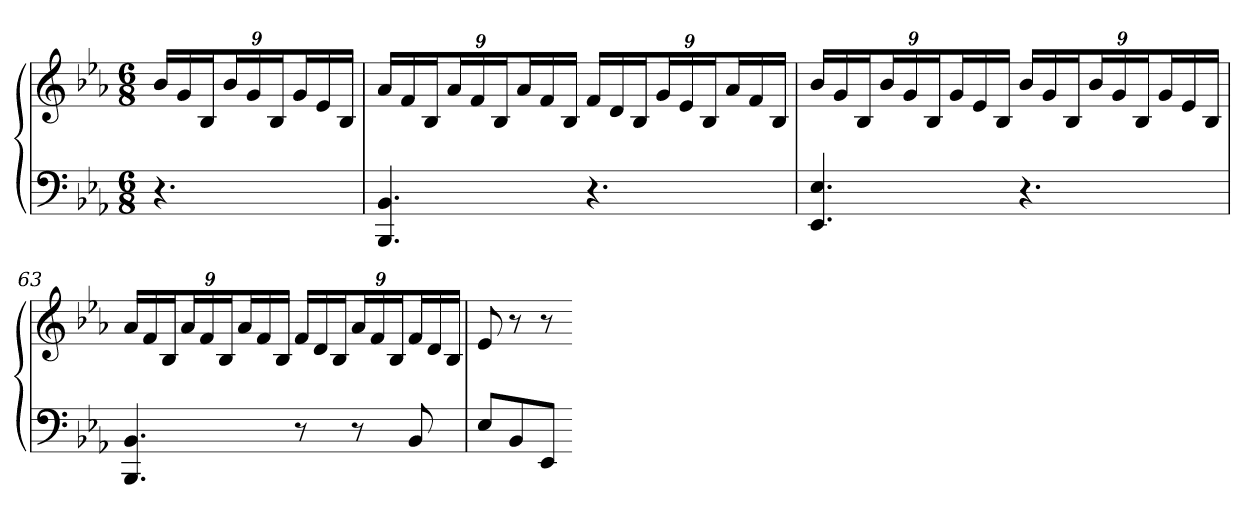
**kern	**kern
*part1	*part1
*staff2	*staff1
*clefF4	*clefG2
*k[b-e-a-]	*k[b-e-a-]
*E-:	*E-:
*M6/8	*M6/8
=	=
4.r	24b-LL
.	24g
.	24B-J
.	24b-L
.	24g
.	24B-J
.	24gL
.	24e-
.	24B-JJ
=61	=61
4.BBB- 4.BB-	24a-LL
.	24f
.	24B-J
.	24a-L
.	24f
.	24B-J
.	24a-L
.	24f
.	24B-JJ
4.r	24fLL
.	24d
.	24B-J
.	24gL
.	24e-
.	24B-J
.	24a-L
.	24f
.	24B-JJ
=62	=62
4.EE- 4.E-	24b-LL
.	24g
.	24B-J
.	24b-L
.	24g
.	24B-J
.	24gL
.	24e-
.	24B-JJ
4.r	24b-LL
.	24g
.	24B-J
.	24b-L
.	24g
.	24B-J
.	24gL
.	24e-
.	24B-JJ
=63	=63
4.BBB- 4.BB-	24a-LL
.	24f
.	24B-J
.	24a-L
.	24f
.	24B-J
.	24a-L
.	24f
.	24B-JJ
8r	24fLL
.	24d
.	24B-J
8r	24a-L
.	24f
.	24B-J
8BB-	24fL
.	24d
.	24B-JJ
=64	=64
8E-L	8e-
8BB-	8r
8EE-J	8r
=-	=-
*-	*-
